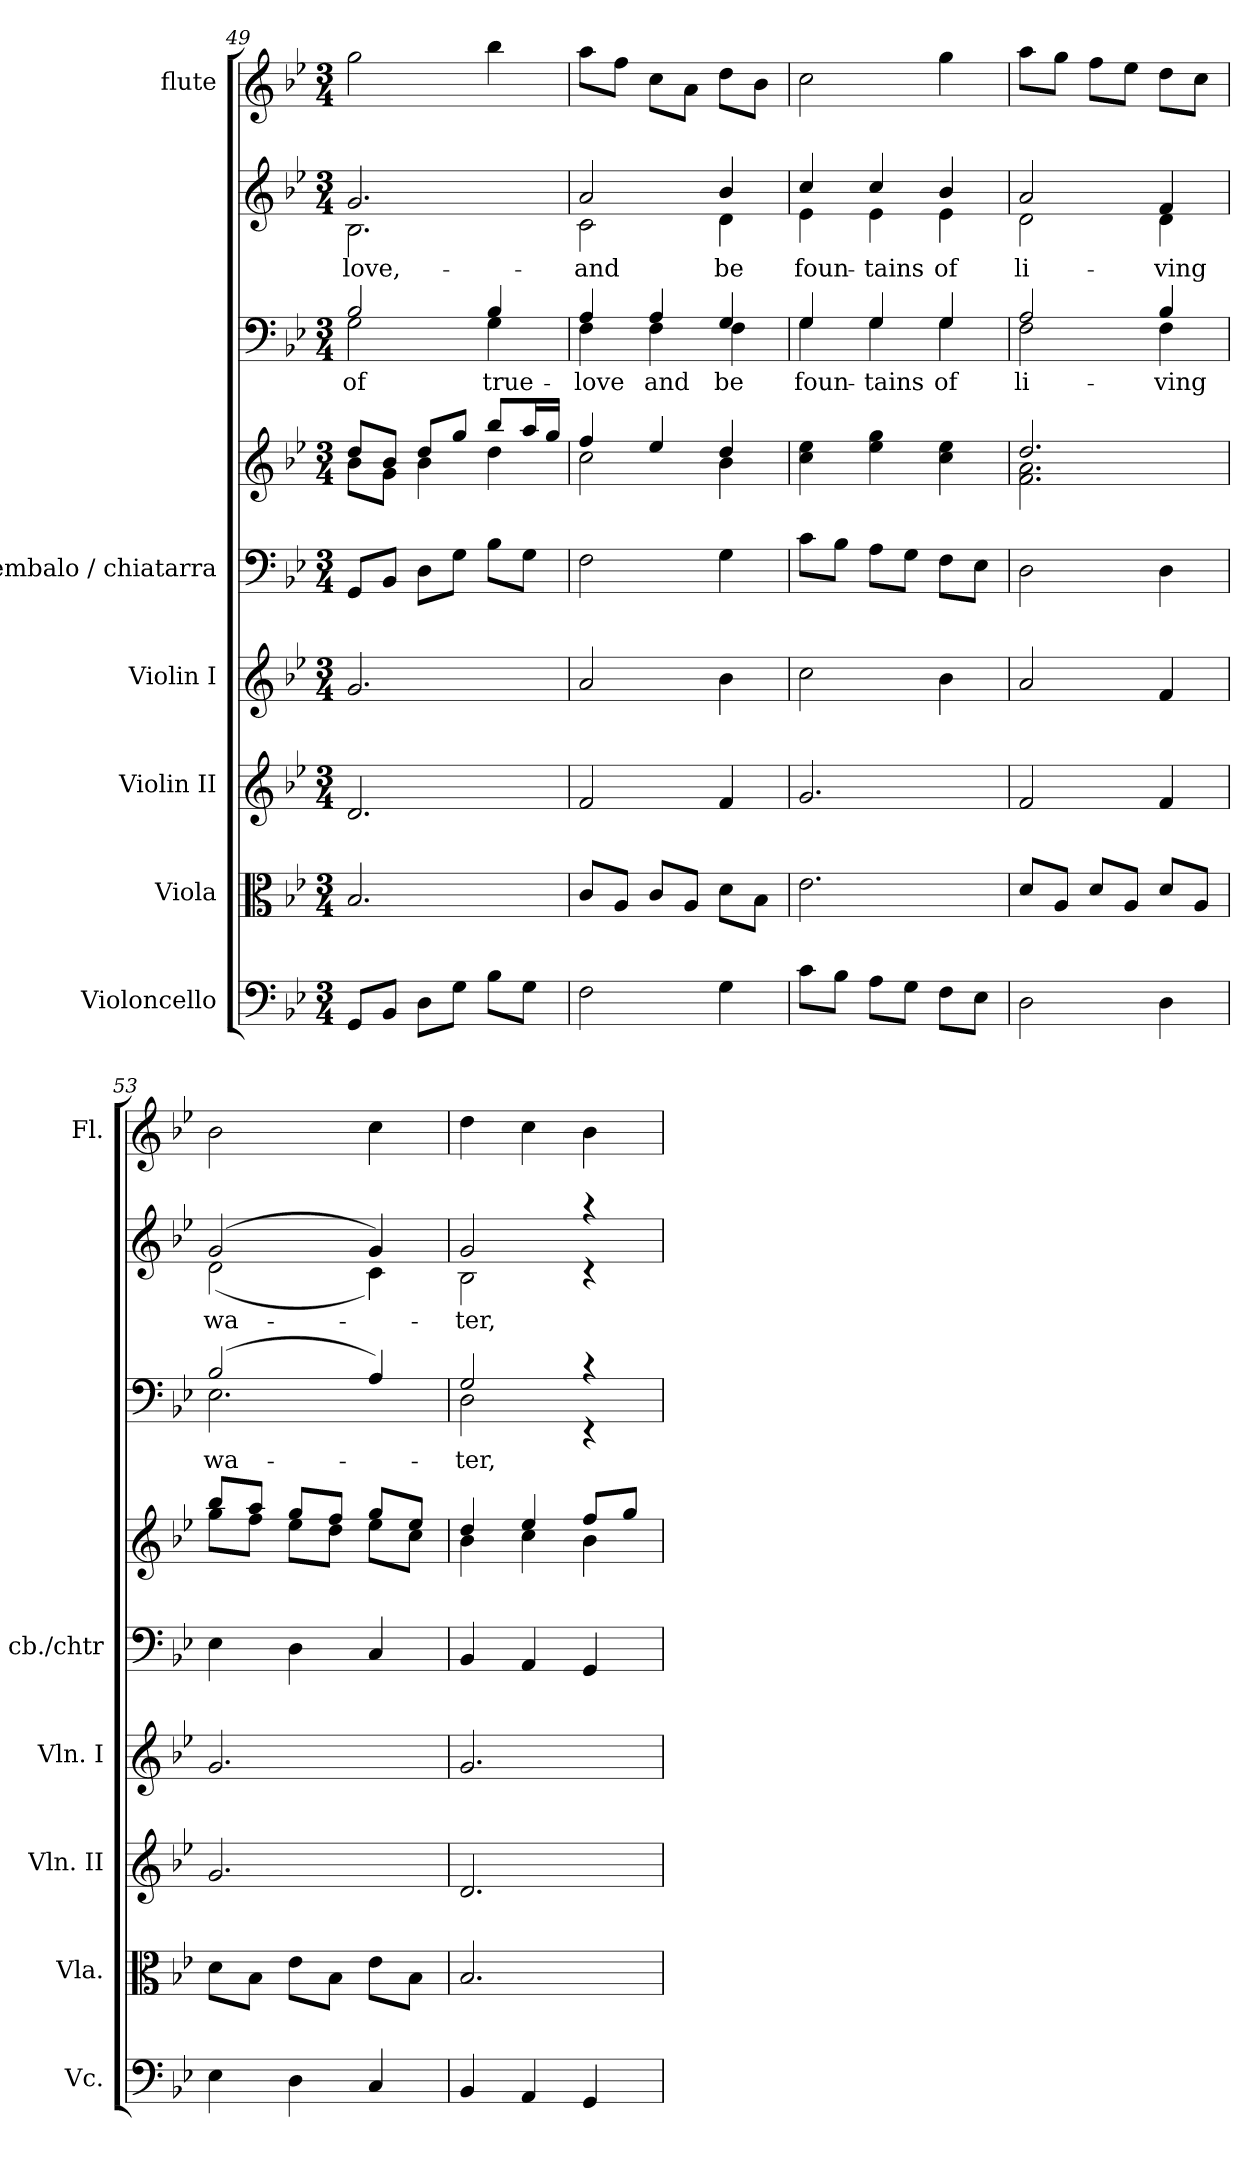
**kern	**kern	**kern	**kern	**kern	**kern	**kern	**text	**kern	**text	**kern
*part8	*part7	*part6	*part5	*part4	*part4	*part3	*part3	*part2	*part2	*part1
*staff9	*staff8	*staff7	*staff6	*staff5	*staff4	*staff3	*staff3	*staff2	*staff2	*staff1
*I"Violoncello	*I"Viola	*I"Violin II	*I"Violin I	*I"cembalo / chiatarra	*	*	*	*	*	*I"flute
*I'Vc.	*I'Vla.	*I'Vln. II	*I'Vln. I	*I'cb./chtr	*	*	*	*	*	*I'Fl.
!!LO:PB:g=z
*clefF4	*clefC3	*clefG2	*clefG2	*clefF4	*clefG2	*clefF4	*	*clefG2	*	*clefG2
*	*	*	*	*	*	*	*	*	*	*ITrd-7c-12
*k[b-e-]	*k[b-e-]	*k[b-e-]	*k[b-e-]	*k[b-e-]	*k[b-e-]	*k[b-e-]	*	*k[b-e-]	*	*k[b-e-]
*g:	*g:	*g:	*g:	*g:	*g:	*g:	*	*g:	*	*g:
*M3/4	*M3/4	*M3/4	*M3/4	*M3/4	*M3/4	*M3/4	*	*M3/4	*	*M3/4
=49	=49	=49	=49	=49	=49	=49	=49	=49	=49	=49
*	*	*	*	*	*^	*^	*	*^	*	*
8GG/L	2.B-/	2.d/	2.g/	8GG/L	8dd/L	8b-\L	2B-/	2G\	of	2.g/	2.B-\	love,-	2ggg\
8BB-/J	.	.	.	8BB-/J	8b-/J	8g\J	.	.	.	.	.	.	.
8D\L	.	.	.	8D\L	8dd/L	4b-\	.	.	.	.	.	.	.
8G\J	.	.	.	8G\J	8gg/J	.	.	.	.	.	.	.	.
8B-\L	.	.	.	8B-\L	8bb-/L	4dd\	4B-/	4G\	true-	.	.	.	4bbb-\
8G\J	.	.	.	8G\J	16aa/L	.	.	.	.	.	.	.	.
.	.	.	.	.	16gg/JJ	.	.	.	.	.	.	.	.
=50	=50	=50	=50	=50	=50	=50	=50	=50	=50	=50	=50	=50	=50
2F\	8c/L	2f/	2a/	2F\	4ff/	2cc\	4A/	4F\	-love	2a/	2c\	-and	8aaa\L
.	8A/J	.	.	.	.	.	.	.	.	.	.	.	8fff\J
.	8c/L	.	.	.	4ee-/	.	4A/	4F\	and	.	.	.	8ccc\L
.	8A/J	.	.	.	.	.	.	.	.	.	.	.	8aa\J
4G\	8d\L	4f/	4b-\	4G\	4dd/	4b-\	4G/	4F\	be	4b-/	4d\	be	8ddd\L
.	8B-\J	.	.	.	.	.	.	.	.	.	.	.	8bb-\J
*	*	*	*	*	*v	*v	*	*	*	*	*	*	*
=51	=51	=51	=51	=51	=51	=51	=51	=51	=51	=51	=51	=51
8c\L	2.e-\	2.g/	2cc\	8c\L	4cc\ 4ee-\	4G/	4G\	foun-	4cc/	4e-\	foun-	2ccc\
8B-\J	.	.	.	8B-\J	.	.	.	.	.	.	.	.
8A\L	.	.	.	8A\L	4ee-\ 4gg\	4G/	4G\	-tains	4cc/	4e-\	-tains	.
8G\J	.	.	.	8G\J	.	.	.	.	.	.	.	.
8F\L	.	.	4b-\	8F\L	4cc\ 4ee-\	4G/	4G\	of	4b-/	4e-\	of	4ggg\
8E-\J	.	.	.	8E-\J	.	.	.	.	.	.	.	.
=52	=52	=52	=52	=52	=52	=52	=52	=52	=52	=52	=52	=52
*	*	*	*	*	*^	*	*	*	*	*	*	*
2D\	8d/L	2f/	2a/	2D\	2.dd/	2.f\ 2.a\	2A/	2F\	li-	2a/	2d\	li-	8aaa\L
.	8A/J	.	.	.	.	.	.	.	.	.	.	.	8ggg\J
.	8d/L	.	.	.	.	.	.	.	.	.	.	.	8fff\L
.	8A/J	.	.	.	.	.	.	.	.	.	.	.	8eee-\J
4D\	8d/L	4f/	4f/	4D\	.	.	4B-/	4F\	-ving	4f/	4d\	-ving	8ddd\L
.	8A/J	.	.	.	.	.	.	.	.	.	.	.	8ccc\J
=53	=53	=53	=53	=53	=53	=53	=53	=53	=53	=53	=53	=53	=53
4E-\	8d\L	2.g/	2.g/	4E-\	8bb-/L	8gg\L	(2B-/	2.E-\	wa-	(2g/	(2d\	wa-	2bb-\
.	8B-\J	.	.	.	8aa/J	8ff\J	.	.	.	.	.	.	.
4D\	8e-\L	.	.	4D\	8gg/L	8ee-\L	.	.	.	.	.	.	.
.	8B-\J	.	.	.	8ff/J	8dd\J	.	.	.	.	.	.	.
4C/	8e-\L	.	.	4C/	8gg/L	8ee-\L	4A/)	.	.	4g/)	4c\)	.	4ccc\
.	8B-\J	.	.	.	8ee-/J	8cc\J	.	.	.	.	.	.	.
=54	=54	=54	=54	=54	=54	=54	=54	=54	=54	=54	=54	=54	=54
4BB-/	2.B-/	2.d/	2.g/	4BB-/	4dd/	4b-\	2G/	2D\	-ter,	2g/	2B-\	-ter,	4ddd\
4AA/	.	.	.	4AA/	4ee-/	4cc\	.	.	.	.	.	.	4ccc\
4GG/	.	.	.	4GG/	8ff/L	4b-\	4rc	4rEE	.	4raa	4rc	.	4bb-\
.	.	.	.	.	8gg/J	.	.	.	.	.	.	.	.
*	*	*	*	*	*v	*v	*	*	*	*v	*v	*	*
*	*	*	*	*	*	*v	*v	*	*	*	*
=	=	=	=	=	=	=	=	=	=	=
*-	*-	*-	*-	*-	*-	*-	*-	*-	*-	*-
